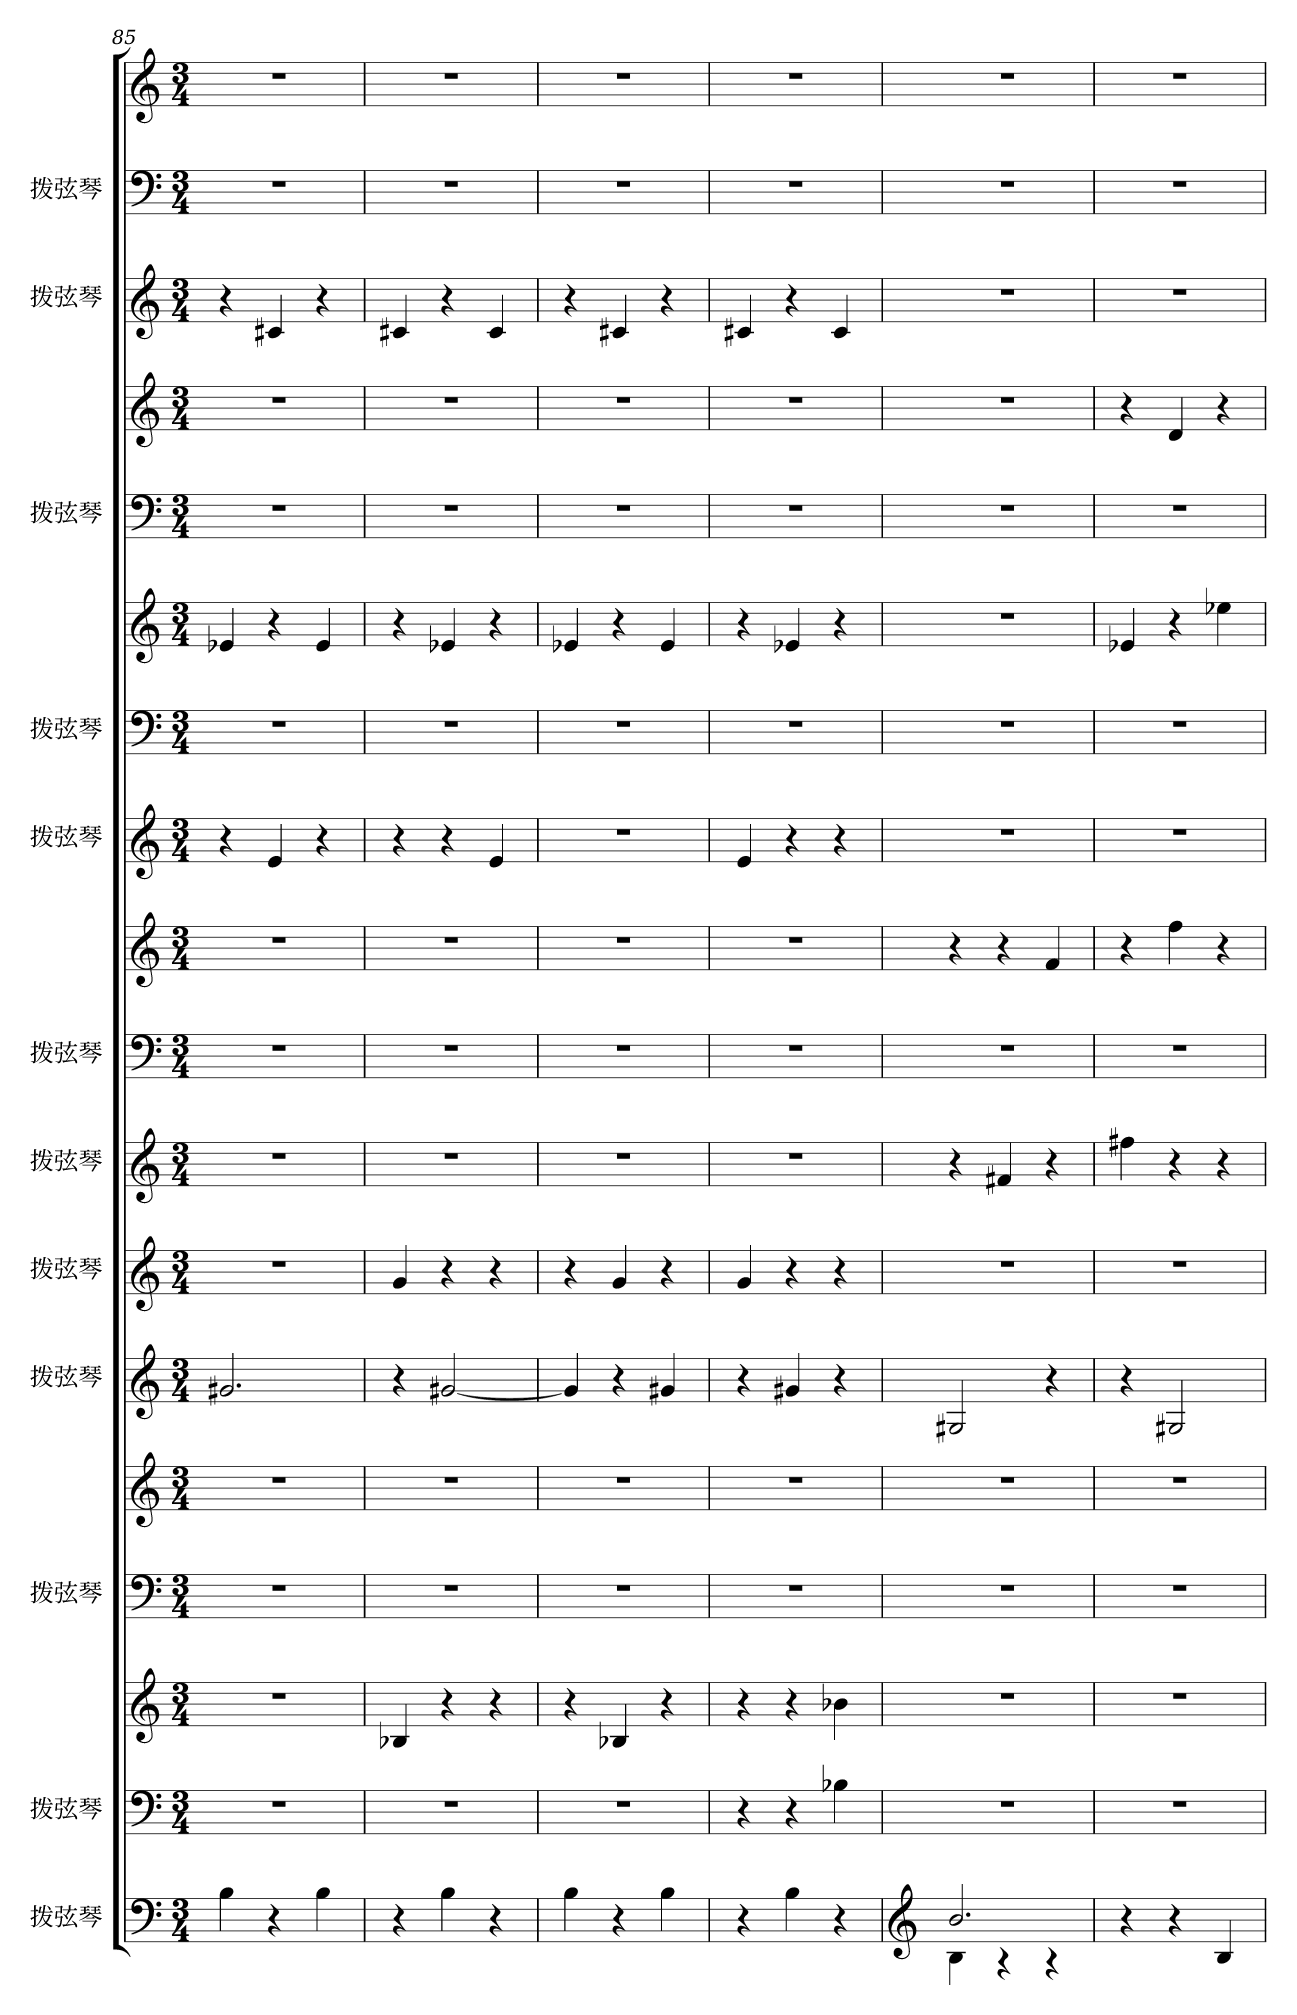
**kern	**kern	**kern	**kern	**kern	**kern	**kern	**kern	**kern	**kern	**kern	**kern	**kern	**kern	**kern	**kern	**kern	**kern
*part12	*part11	*part11	*part10	*part10	*part9	*part8	*part7	*part6	*part6	*part5	*part4	*part4	*part3	*part3	*part2	*part1	*part1
*staff18	*staff17	*staff16	*staff15	*staff14	*staff13	*staff12	*staff11	*staff10	*staff9	*staff8	*staff7	*staff6	*staff5	*staff4	*staff3	*staff2	*staff1
*I"拨弦琴	*I"拨弦琴	*	*I"拨弦琴	*	*I"拨弦琴	*I"拨弦琴	*I"拨弦琴	*I"拨弦琴	*	*I"拨弦琴	*I"拨弦琴	*	*I"拨弦琴	*	*I"拨弦琴	*I"拨弦琴	*
*clefF4	*clefF4	*clefG2	*clefF4	*clefG2	*clefG2	*clefG2	*clefG2	*clefF4	*clefG2	*clefG2	*clefF4	*clefG2	*clefF4	*clefG2	*clefG2	*clefF4	*clefG2
*k[]	*k[]	*k[]	*k[]	*k[]	*k[]	*k[]	*k[]	*k[]	*k[]	*k[]	*k[]	*k[]	*k[]	*k[]	*k[]	*k[]	*k[]
*M3/4	*M3/4	*M3/4	*M3/4	*M3/4	*M3/4	*M3/4	*M3/4	*M3/4	*M3/4	*M3/4	*M3/4	*M3/4	*M3/4	*M3/4	*M3/4	*M3/4	*M3/4
=85	=85	=85	=85	=85	=85	=85	=85	=85	=85	=85	=85	=85	=85	=85	=85	=85	=85
4B\	2.r	2.r	2.r	2.r	2.g#X/	2.r	2.r	2.r	2.r	4r	2.r	4e-X/	2.r	2.r	4r	2.r	2.r
4r	.	.	.	.	.	.	.	.	.	4e/	.	4r	.	.	4c#X/	.	.
4B\	.	.	.	.	.	.	.	.	.	4r	.	4e-/	.	.	4r	.	.
=86	=86	=86	=86	=86	=86	=86	=86	=86	=86	=86	=86	=86	=86	=86	=86	=86	=86
4r	2.r	4B-X/	2.r	2.r	4r	4g/	2.r	2.r	2.r	4r	2.r	4r	2.r	2.r	4c#X/	2.r	2.r
4B\	.	4r	.	.	[2g#X/	4r	.	.	.	4r	.	4e-X/	.	.	4r	.	.
4r	.	4r	.	.	.	4r	.	.	.	4e/	.	4r	.	.	4c#/	.	.
!!LO:PB:g=z
=87	=87	=87	=87	=87	=87	=87	=87	=87	=87	=87	=87	=87	=87	=87	=87	=87	=87
4B\	2.r	4r	2.r	2.r	4g#/]	4r	2.r	2.r	2.r	2.r	2.r	4e-X/	2.r	2.r	4r	2.r	2.r
4r	.	4B-X/	.	.	4r	4g/	.	.	.	.	.	4r	.	.	4c#X/	.	.
4B\	.	4r	.	.	4g#X/	4r	.	.	.	.	.	4e-/	.	.	4r	.	.
=88	=88	=88	=88	=88	=88	=88	=88	=88	=88	=88	=88	=88	=88	=88	=88	=88	=88
4r	4r	4r	2.r	2.r	4r	4g/	2.r	2.r	2.r	4e/	2.r	4r	2.r	2.r	4c#X/	2.r	2.r
4B\	4r	4r	.	.	4g#X/	4r	.	.	.	4r	.	4e-X/	.	.	4r	.	.
4r	4B-X\	4b-X\	.	.	4r	4r	.	.	.	4r	.	4r	.	.	4c#/	.	.
=89	=89	=89	=89	=89	=89	=89	=89	=89	=89	=89	=89	=89	=89	=89	=89	=89	=89
*clefG2	*	*	*	*	*	*	*	*	*	*	*	*	*	*	*	*	*
*^	*	*	*	*	*	*	*	*	*	*	*	*	*	*	*	*	*
2.b/	4B\	2.r	2.r	2.r	2.r	2G#X/	2.r	4r	2.r	4r	2.r	2.r	2.r	2.r	2.r	2.r	2.r	2.r
.	4r	.	.	.	.	.	.	4f#X/	.	4r	.	.	.	.	.	.	.	.
.	4r	.	.	.	.	4r	.	4r	.	4f/	.	.	.	.	.	.	.	.
*v	*v	*	*	*	*	*	*	*	*	*	*	*	*	*	*	*	*	*
=90	=90	=90	=90	=90	=90	=90	=90	=90	=90	=90	=90	=90	=90	=90	=90	=90	=90
4r	2.r	2.r	2.r	2.r	4r	2.r	4ff#X\	2.r	4r	2.r	2.r	4e-X/	2.r	4r	2.r	2.r	2.r
4r	.	.	.	.	2G#X/	.	4r	.	4ff\	.	.	4r	.	4d/	.	.	.
4B/	.	.	.	.	.	.	4r	.	4r	.	.	4ee-X\	.	4r	.	.	.
=	=	=	=	=	=	=	=	=	=	=	=	=	=	=	=	=	=
*-	*-	*-	*-	*-	*-	*-	*-	*-	*-	*-	*-	*-	*-	*-	*-	*-	*-
